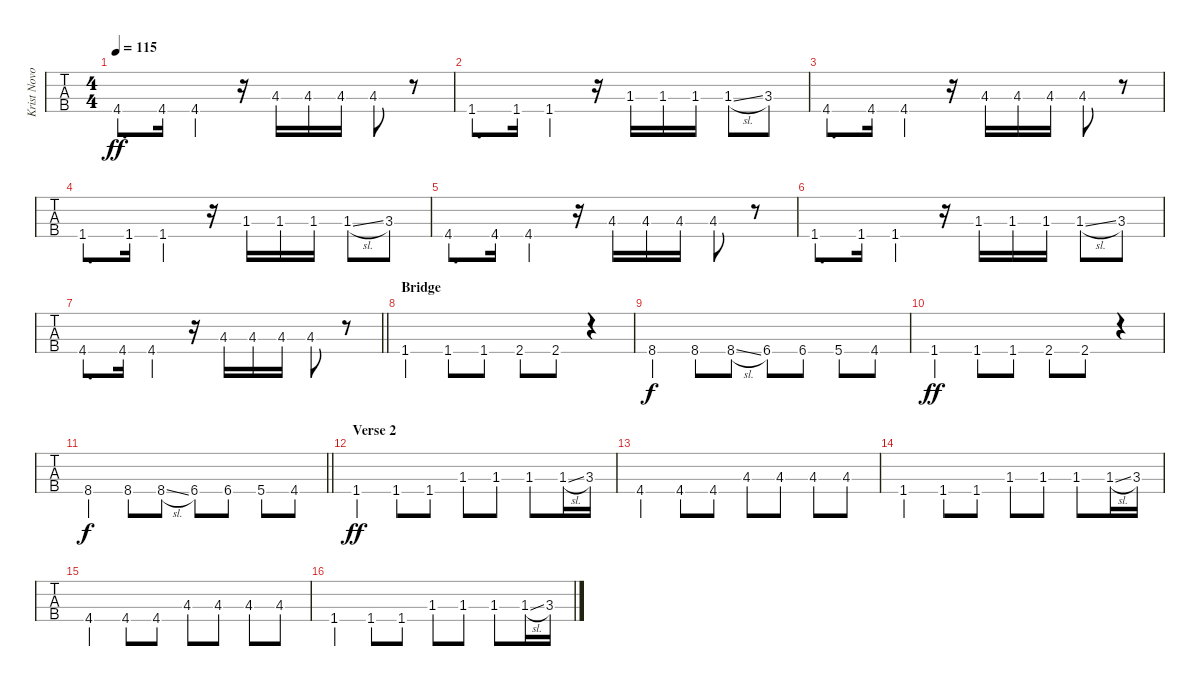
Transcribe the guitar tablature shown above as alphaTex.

\track ("Krist Novoselic" "Krist Novo") {instrument electricbasspick}
\staff {tabs}
\tuning (G2 D2 A1 E1) {hide}
\ts (4 4)
\tempo 115
\clef f4
\ks c
4.4.8{d dy ff} 4.4.16 4.4.4 r.16 4.3.16 4.3.16 4.3.16 4.3.8 r.8 |
1.4.8{d} 1.4.16 1.4.4 r.16 1.3.16 1.3.16 1.3.16 1.3{sl}.8 3.3.8 |
4.4.8{d} 4.4.16 4.4.4 r.16 4.3.16 4.3.16 4.3.16 4.3.8 r.8 |
1.4.8{d} 1.4.16 1.4.4 r.16 1.3.16 1.3.16 1.3.16 1.3{sl}.8 3.3.8 |
4.4.8{d} 4.4.16 4.4.4 r.16 4.3.16 4.3.16 4.3.16 4.3.8 r.8 |
1.4.8{d} 1.4.16 1.4.4 r.16 1.3.16 1.3.16 1.3.16 1.3{sl}.8 3.3.8 |
\barLineRight lightlight
4.4.8{d} 4.4.16 4.4.4 r.16 4.3.16 4.3.16 4.3.16 4.3.8 r.8 |
\section ("" "Bridge")
1.4.4 1.4.8 1.4.8 2.4.8 2.4.8 r.4 |
8.4.4{dy f} 8.4.8 8.4{sl}.8 6.4.8 6.4.8 5.4.8 4.4.8 |
1.4.4{dy ff} 1.4.8 1.4.8 2.4.8 2.4.8 r.4 |
\barLineRight lightlight
8.4.4{dy f} 8.4.8 8.4{sl}.8 6.4.8 6.4.8 5.4.8 4.4.8 |
\section ("" "Verse 2")
1.4.4{dy ff} 1.4.8 1.4.8 1.3.8 1.3.8 1.3.8 1.3{sl}.16 3.3.16 |
4.4.4 4.4.8 4.4.8 4.3.8 4.3.8 4.3.8 4.3.8 |
1.4.4 1.4.8 1.4.8 1.3.8 1.3.8 1.3.8 1.3{sl}.16 3.3.16 |
4.4.4 4.4.8 4.4.8 4.3.8 4.3.8 4.3.8 4.3.8 |
1.4.4 1.4.8 1.4.8 1.3.8 1.3.8 1.3.8 1.3{sl}.16 3.3.16
